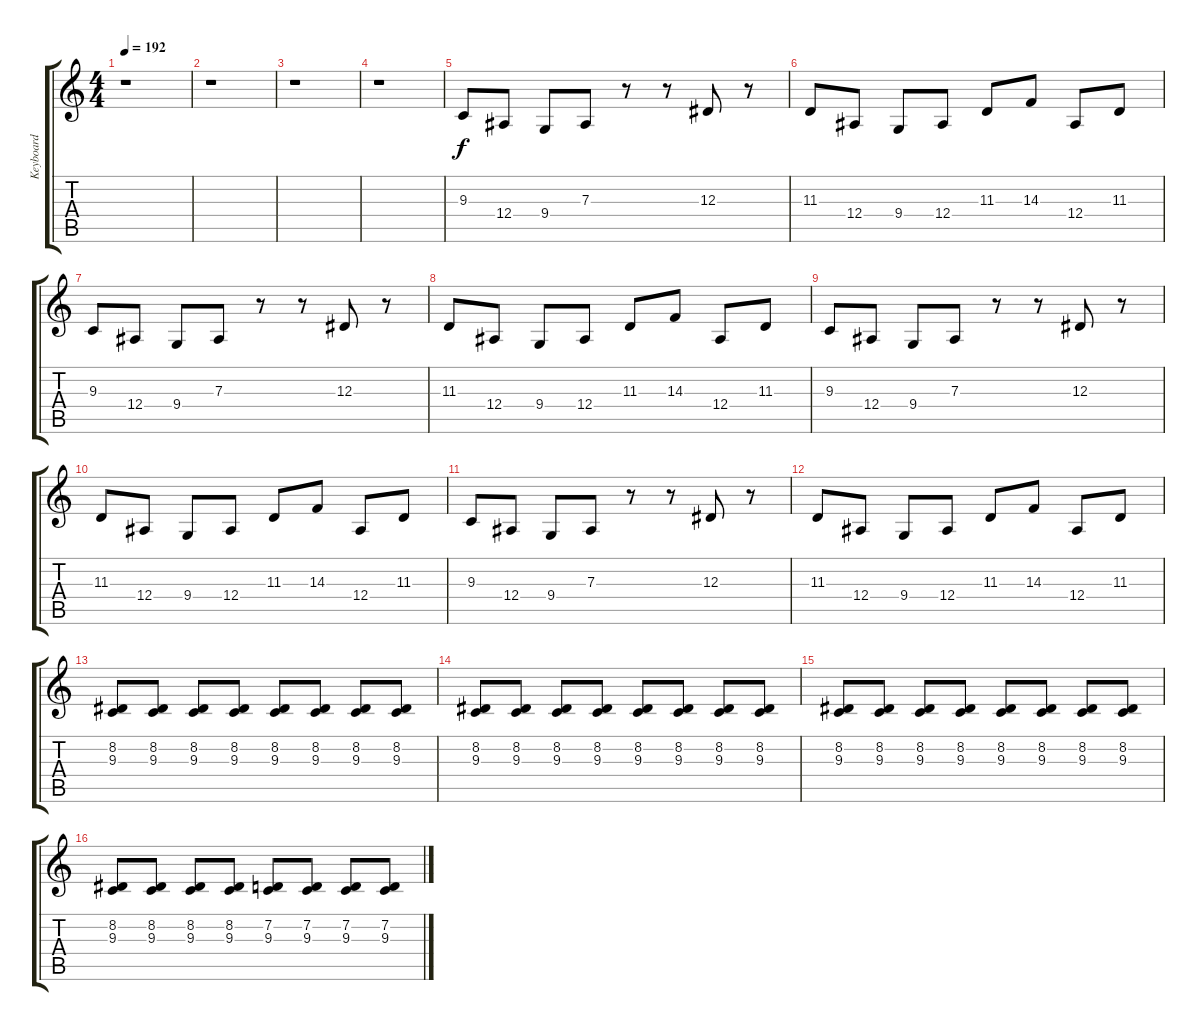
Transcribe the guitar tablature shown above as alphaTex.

\track ("Keyboard" "Keyboard") {instrument lead2sawtooth}
\staff {score tabs}
\tuning (C4 G3 Eb3 Bb2 F2 C2) {hide}
\ts (4 4)
\tempo 192
\clef g2
\ks c
r.1{dy f} |
r.1 |
r.1 |
r.1 |
9.3.8{volume 15} 12.4.8 9.4.8 7.3.8 r.8 r.8 12.3.8 r.8 |
11.3.8 12.4.8 9.4.8 12.4.8 11.3.8 14.3.8 12.4.8 11.3.8 |
9.3.8 12.4.8 9.4.8 7.3.8 r.8 r.8 12.3.8 r.8 |
11.3.8 12.4.8 9.4.8 12.4.8 11.3.8 14.3.8 12.4.8 11.3.8 |
9.3.8 12.4.8 9.4.8 7.3.8 r.8 r.8 12.3.8 r.8 |
11.3.8 12.4.8 9.4.8 12.4.8 11.3.8 14.3.8 12.4.8 11.3.8 |
9.3.8 12.4.8 9.4.8 7.3.8 r.8 r.8 12.3.8 r.8 |
11.3.8 12.4.8 9.4.8 12.4.8 11.3.8 14.3.8 12.4.8 11.3.8 |
(8.2 9.3).8{volume 8} (8.2 9.3).8 (8.2 9.3).8 (8.2 9.3).8 (8.2 9.3).8 (8.2 9.3).8 (8.2 9.3).8 (8.2 9.3).8 |
(8.2 9.3).8 (8.2 9.3).8 (8.2 9.3).8 (8.2 9.3).8 (8.2 9.3).8 (8.2 9.3).8 (8.2 9.3).8 (8.2 9.3).8 |
(8.2 9.3).8 (8.2 9.3).8 (8.2 9.3).8 (8.2 9.3).8 (8.2 9.3).8 (8.2 9.3).8 (8.2 9.3).8 (8.2 9.3).8 |
(8.2 9.3).8 (8.2 9.3).8 (8.2 9.3).8 (8.2 9.3).8{balance 0} (7.2 9.3).8{balance 16} (7.2 9.3).8{balance 8} (7.2 9.3).8 (7.2 9.3).8
